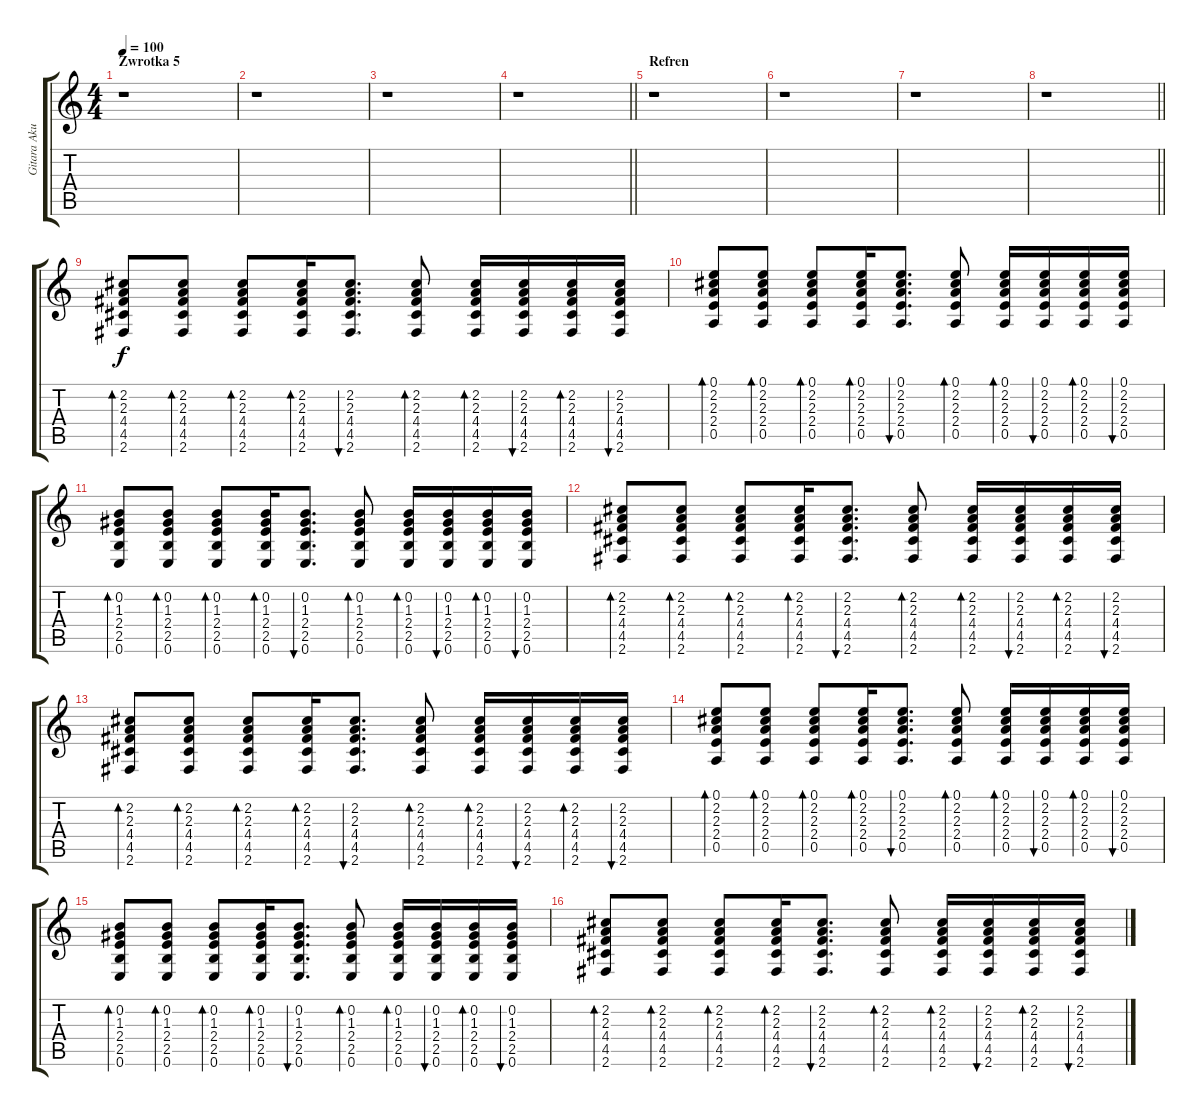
\track ("Gitara Akustyczna" "Gitara Aku") {instrument acousticguitarsteel}
\staff {score tabs}
\tuning (E4 B3 G3 D3 A2 E2) {hide}
\ts (4 4)
\section ("" "Zwrotka 5")
\tempo 100
\clef g2
\ks c
r.1{dy f} |
r.1 |
r.1 |
\barLineRight lightlight
r.1 |
\section ("" "Refren")
r.1 |
r.1 |
r.1 |
\barLineRight lightlight
r.1 |
(2.2 2.3 4.4 4.5 2.6).8{bd 60} (2.2 2.3 4.4 4.5 2.6).8{bd 60} (2.2 2.3 4.4 4.5 2.6).8{bd 60} (2.2 2.3 4.4 4.5 2.6).16{bd 60} (2.2 2.3 4.4 4.5 2.6).8{d bu 60} (2.2 2.3 4.4 4.5 2.6).8{bd 60} (2.2 2.3 4.4 4.5 2.6).16{bd 60} (2.2 2.3 4.4 4.5 2.6).16{bu 60} (2.2 2.3 4.4 4.5 2.6).16{bd 60} (2.2 2.3 4.4 4.5 2.6).16{bu 60} |
(0.1 2.2 2.3 2.4 0.5).8{bd 60} (0.1 2.2 2.3 2.4 0.5).8{bd 60} (0.1 2.2 2.3 2.4 0.5).8{bd 60} (0.1 2.2 2.3 2.4 0.5).16{bd 60} (0.1 2.2 2.3 2.4 0.5).8{d bu 60} (0.1 2.2 2.3 2.4 0.5).8{bd 60} (0.1 2.2 2.3 2.4 0.5).16{bd 60} (0.1 2.2 2.3 2.4 0.5).16{bu 60} (0.1 2.2 2.3 2.4 0.5).16{bd 60} (0.1 2.2 2.3 2.4 0.5).16{bu 60} |
(0.2 1.3 2.4 2.5 0.6).8{bd 60} (0.2 1.3 2.4 2.5 0.6).8{bd 60} (0.2 1.3 2.4 2.5 0.6).8{bd 60} (0.2 1.3 2.4 2.5 0.6).16{bd 60} (0.2 1.3 2.4 2.5 0.6).8{d bu 60} (0.2 1.3 2.4 2.5 0.6).8{bd 60} (0.2 1.3 2.4 2.5 0.6).16{bd 60} (0.2 1.3 2.4 2.5 0.6).16{bu 60} (0.2 1.3 2.4 2.5 0.6).16{bd 60} (0.2 1.3 2.4 2.5 0.6).16{bu 60} |
(2.2 2.3 4.4 4.5 2.6).8{bd 60} (2.2 2.3 4.4 4.5 2.6).8{bd 60} (2.2 2.3 4.4 4.5 2.6).8{bd 60} (2.2 2.3 4.4 4.5 2.6).16{bd 60} (2.2 2.3 4.4 4.5 2.6).8{d bu 60} (2.2 2.3 4.4 4.5 2.6).8{bd 60} (2.2 2.3 4.4 4.5 2.6).16{bd 60} (2.2 2.3 4.4 4.5 2.6).16{bu 60} (2.2 2.3 4.4 4.5 2.6).16{bd 60} (2.2 2.3 4.4 4.5 2.6).16{bu 60} |
(2.2 2.3 4.4 4.5 2.6).8{bd 60} (2.2 2.3 4.4 4.5 2.6).8{bd 60} (2.2 2.3 4.4 4.5 2.6).8{bd 60} (2.2 2.3 4.4 4.5 2.6).16{bd 60} (2.2 2.3 4.4 4.5 2.6).8{d bu 60} (2.2 2.3 4.4 4.5 2.6).8{bd 60} (2.2 2.3 4.4 4.5 2.6).16{bd 60} (2.2 2.3 4.4 4.5 2.6).16{bu 60} (2.2 2.3 4.4 4.5 2.6).16{bd 60} (2.2 2.3 4.4 4.5 2.6).16{bu 60} |
(0.1 2.2 2.3 2.4 0.5).8{bd 60} (0.1 2.2 2.3 2.4 0.5).8{bd 60} (0.1 2.2 2.3 2.4 0.5).8{bd 60} (0.1 2.2 2.3 2.4 0.5).16{bd 60} (0.1 2.2 2.3 2.4 0.5).8{d bu 60} (0.1 2.2 2.3 2.4 0.5).8{bd 60} (0.1 2.2 2.3 2.4 0.5).16{bd 60} (0.1 2.2 2.3 2.4 0.5).16{bu 60} (0.1 2.2 2.3 2.4 0.5).16{bd 60} (0.1 2.2 2.3 2.4 0.5).16{bu 60} |
(0.2 1.3 2.4 2.5 0.6).8{bd 60} (0.2 1.3 2.4 2.5 0.6).8{bd 60} (0.2 1.3 2.4 2.5 0.6).8{bd 60} (0.2 1.3 2.4 2.5 0.6).16{bd 60} (0.2 1.3 2.4 2.5 0.6).8{d bu 60} (0.2 1.3 2.4 2.5 0.6).8{bd 60} (0.2 1.3 2.4 2.5 0.6).16{bd 60} (0.2 1.3 2.4 2.5 0.6).16{bu 60} (0.2 1.3 2.4 2.5 0.6).16{bd 60} (0.2 1.3 2.4 2.5 0.6).16{bu 60} |
(2.2 2.3 4.4 4.5 2.6).8{bd 60} (2.2 2.3 4.4 4.5 2.6).8{bd 60} (2.2 2.3 4.4 4.5 2.6).8{bd 60} (2.2 2.3 4.4 4.5 2.6).16{bd 60} (2.2 2.3 4.4 4.5 2.6).8{d bu 60} (2.2 2.3 4.4 4.5 2.6).8{bd 60} (2.2 2.3 4.4 4.5 2.6).16{bd 60} (2.2 2.3 4.4 4.5 2.6).16{bu 60} (2.2 2.3 4.4 4.5 2.6).16{bd 60} (2.2 2.3 4.4 4.5 2.6).16{bu 60}
